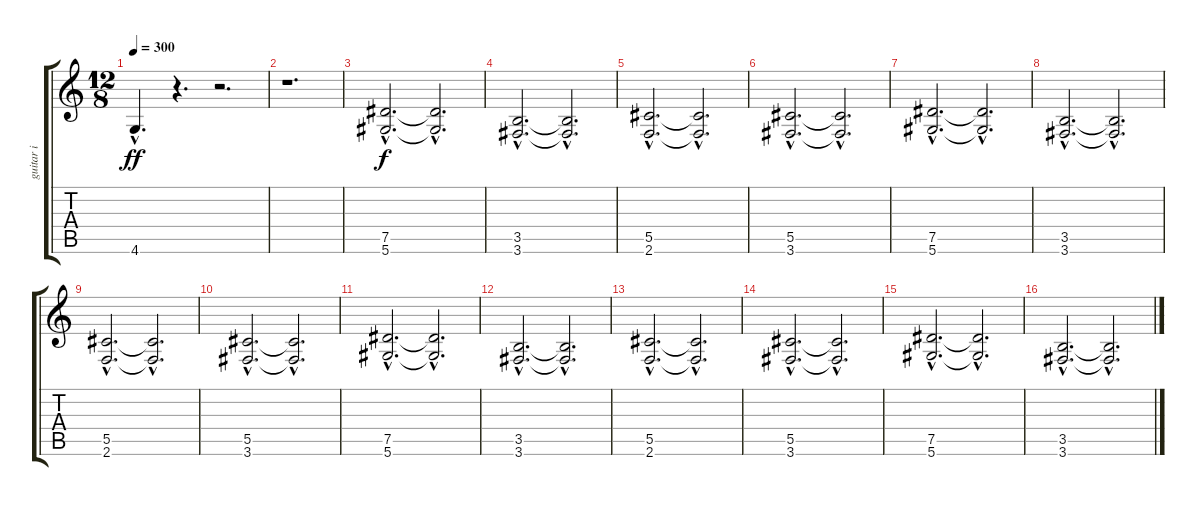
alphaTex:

\track ("guitar i" "guitar i") {instrument overdrivenguitar}
\staff {score tabs}
\tuning (Eb4 Bb3 Gb3 Db3 Ab2 Eb2) {hide}
\ts (12 8)
\tempo 300
\clef g2
\ks c
4.6{hac}.4{d dy ff} r.4{d} r.2{d} |
r.1{d} |
(7.5{hac} 5.6{hac}).2{d dy f} (7.5{hac t} 5.6{hac t}).2{d} |
(3.5{hac} 3.6{hac}).2{d} (3.5{hac t} 3.6{hac t}).2{d} |
(5.5{hac} 2.6{hac}).2{d} (5.5{hac t} 2.6{hac t}).2{d} |
(5.5{hac} 3.6{hac}).2{d} (5.5{hac t} 3.6{hac t}).2{d} |
(7.5{hac} 5.6{hac}).2{d} (7.5{hac t} 5.6{hac t}).2{d} |
(3.5{hac} 3.6{hac}).2{d} (3.5{hac t} 3.6{hac t}).2{d} |
(5.5{hac} 2.6{hac}).2{d} (5.5{hac t} 2.6{hac t}).2{d} |
(5.5{hac} 3.6{hac}).2{d} (5.5{hac t} 3.6{hac t}).2{d} |
(7.5{hac} 5.6{hac}).2{d} (7.5{hac t} 5.6{hac t}).2{d} |
(3.5{hac} 3.6{hac}).2{d} (3.5{hac t} 3.6{hac t}).2{d} |
(5.5{hac} 2.6{hac}).2{d} (5.5{hac t} 2.6{hac t}).2{d} |
(5.5{hac} 3.6{hac}).2{d} (5.5{hac t} 3.6{hac t}).2{d} |
(7.5{hac} 5.6{hac}).2{d} (7.5{hac t} 5.6{hac t}).2{d} |
(3.5{hac} 3.6{hac}).2{d} (3.5{hac t} 3.6{hac t}).2{d}
